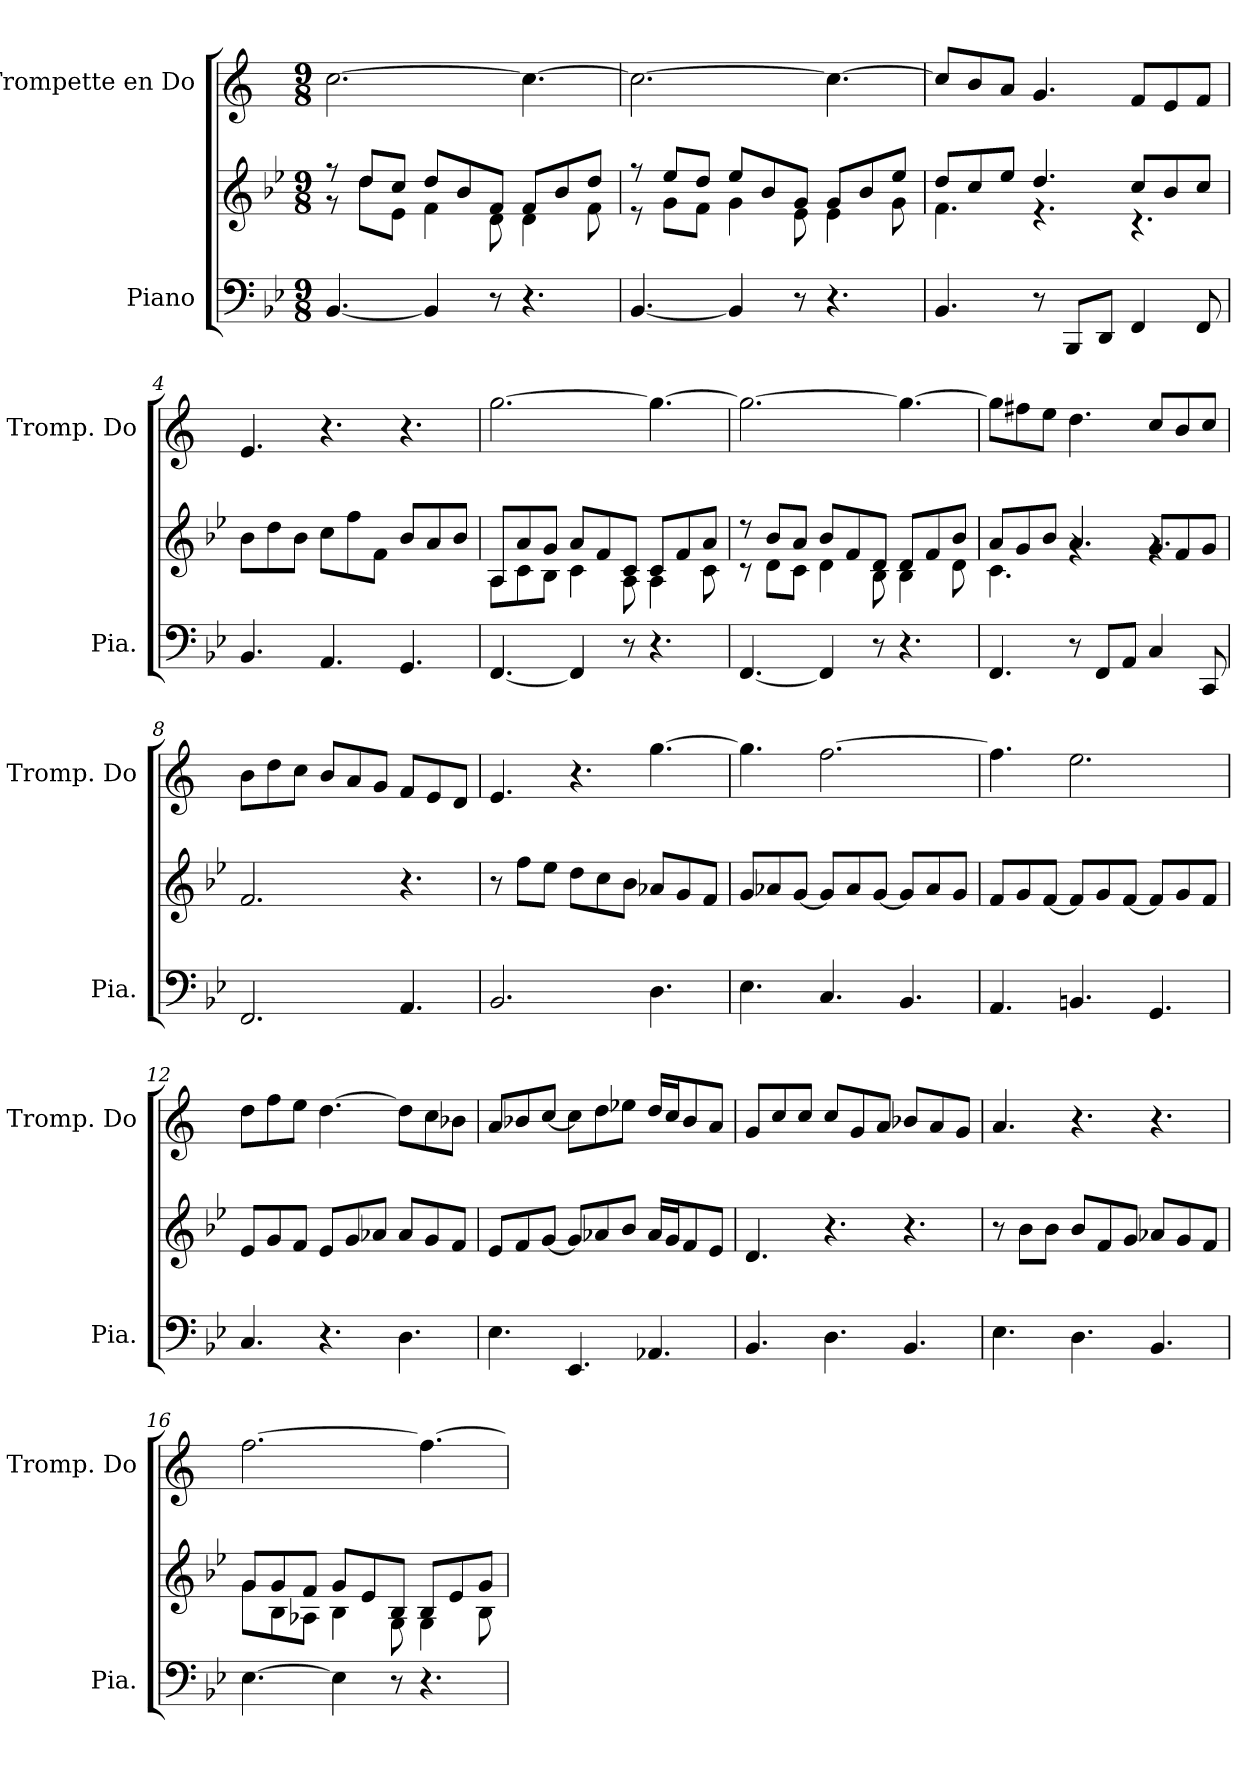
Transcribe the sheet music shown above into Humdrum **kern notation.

**kern	**kern	**kern
*part2	*part2	*part1
*staff3	*staff2	*staff1
*I"Piano	*	*I"Trompette en Do
*I'Pia.	*	*I'Tromp. Do
*clefF4	*clefG2	*clefG2
*	*	*ITrd1c2
*k[b-e-]	*k[b-e-]	*k[b-e-]
*M9/8	*M9/8	*M9/8
*MM90	*MM90	*MM90
=1	=1	=1
*	*^	*
[4.BB-/	8r	8r	[2.b-\
.	8dd/L	8dd\L	.
.	8cc/J	8e-\J	.
4BB-/]	8dd/L	4f\	.
.	8b-/	.	.
8r	8f/J	8d\	.
4.r	8f/L	4d\	4.b-\_
.	8b-/	.	.
.	8dd/J	8f\	.
=2	=2	=2	=2
[4.BB-/	8r	8r	2.b-\_
.	8ee-/L	8g\L	.
.	8dd/J	8f\J	.
4BB-/]	8ee-/L	4g\	.
.	8b-/	.	.
8r	8g/J	8e-\	.
4.r	8g/L	4e-\	4.b-\_
.	8b-/	.	.
.	8ee-/J	8g\	.
=3	=3	=3	=3
4.BB-/	8dd/L	4.f\	8b-/L]
.	8cc/	.	8a/
.	8ee-/J	.	8g/J
8r	4.dd/	4.r	4.f/
8BBB-/L	.	.	.
8DD/J	.	.	.
4FF/	8cc/L	4.r	8e-/L
.	8b-/	.	8d/
8FF/	8cc/J	.	8e-/J
*	*v	*v	*
!!LO:LB:g=z
=4	=4	=4
4.BB-/	8b-\L	4.d/
.	8dd\	.
.	8b-\J	.
4.AA/	8cc\L	4.r
.	8ff\	.
.	8f\J	.
4.GG/	8b-/L	4.r
.	8a/	.
.	8b-/J	.
=5	=5	=5
*	*^	*
[4.FF/	8A/L	8A\L	[2.ff\
.	8a/	8c\	.
.	8g/J	8B-\J	.
4FF/]	8a/L	4c\	.
.	8f/	.	.
8r	8c/J	8A\	.
4.r	8c/L	4A\	4.ff\_
.	8f/	.	.
.	8a/J	8c\	.
=6	=6	=6	=6
[4.FF/	8r	8r	2.ff\_
.	8b-/L	8d\L	.
.	8a/J	8c\J	.
4FF/]	8b-/L	4d\	.
.	8f/	.	.
8r	8d/J	8B-\	.
4.r	8d/L	4B-\	4.ff\_
.	8f/	.	.
.	8b-/J	8d\	.
!!LO:LB:g=z
=7	=7	=7	=7
4.FF/	8a/L	4.c\	8ff\L]
.	8g/	.	8een\
.	8b-/J	.	8dd\J
8r	4.a/	4.rg	4.cc\
8FF/L	.	.	.
8AA/J	.	.	.
4C/	8g/L	4.rg	8b-/L
.	8f/	.	8a/
8CC/	8g/J	.	8b-/J
*	*v	*v	*
=8	=8	=8
2.FF/	2.f/	8a\L
.	.	8cc\
.	.	8b-\J
.	.	8a/L
.	.	8g/
.	.	8f/J
4.AA/	4.r	8e-/L
.	.	8d/
.	.	8c/J
=9	=9	=9
2.BB-/	8r	4.d/
.	8ff\L	.
.	8ee-\J	.
.	8dd\L	4.r
.	8cc\	.
.	8b-\J	.
4.D\	8a-X/L	[4.ff\
.	8g/	.
.	8f/J	.
!!LO:LB:g=z
=10	=10	=10
4.E-\	8g/L	4.ff\]
.	8a-X/	.
.	[8g/J	.
4.C/	8g/L]	[2.ee-\
.	8a-/	.
.	[8g/J	.
4.BB-/	8g/L]	.
.	8a-/	.
.	8g/J	.
=11	=11	=11
4.AA/	8f/L	4.ee-\]
.	8g/	.
.	[8f/J	.
4.BBn/	8f/L]	2.dd\
.	8g/	.
.	[8f/J	.
4.GG/	8f/L]	.
.	8g/	.
.	8f/J	.
=12	=12	=12
4.C/	8e-/L	8cc\L
.	8g/	8ee-\
.	8f/J	8dd\J
4.r	8e-/L	[4.cc\
.	8g/	.
.	8a-X/J	.
4.D\	8a-/L	8cc\L]
.	8g/	8b-\
.	8f/J	8a-X\J
!!LO:PB:g=z
=13	=13	=13
4.E-\	8e-/L	8g/L
.	8f/	8a-X/
.	[8g/J	[8b-/J
4.EE-/	8g/L]	8b-\L]
.	8a-X/	8cc\
.	8b-/J	8dd-X\J
4.AA-X/	16a-/LL	16cc/LL
.	16g/J	16b-/J
.	8f/	8a-/
.	8e-/J	8g/J
=14	=14	=14
4.BB-/	4.d/	8f/L
.	.	8b-/
.	.	8b-/J
4.D\	4.r	8b-/L
.	.	8f/
.	.	8g/J
4.BB-/	4.r	8a-X/L
.	.	8g/
.	.	8f/J
=15	=15	=15
4.E-\	8r	4.g/
.	8b-\L	.
.	8b-\J	.
4.D\	8b-/L	4.r
.	8f/	.
.	8g/J	.
4.BB-/	8a-X/L	4.r
.	8g/	.
.	8f/J	.
!!LO:LB:g=z
=16	=16	=16
*	*^	*
[4.E-\	8g/L	8g\L	[2.ee-\
.	8g/	8B-\	.
.	8f/J	8A-X\J	.
4E-\]	8g/L	4B-\	.
.	8e-/	.	.
8r	8B-/J	8G\	.
4.r	8B-/L	4G\	4.ee-\_
.	8e-/	.	.
.	8g/J	8B-\	.
*	*v	*v	*
=	=	=
*-	*-	*-
